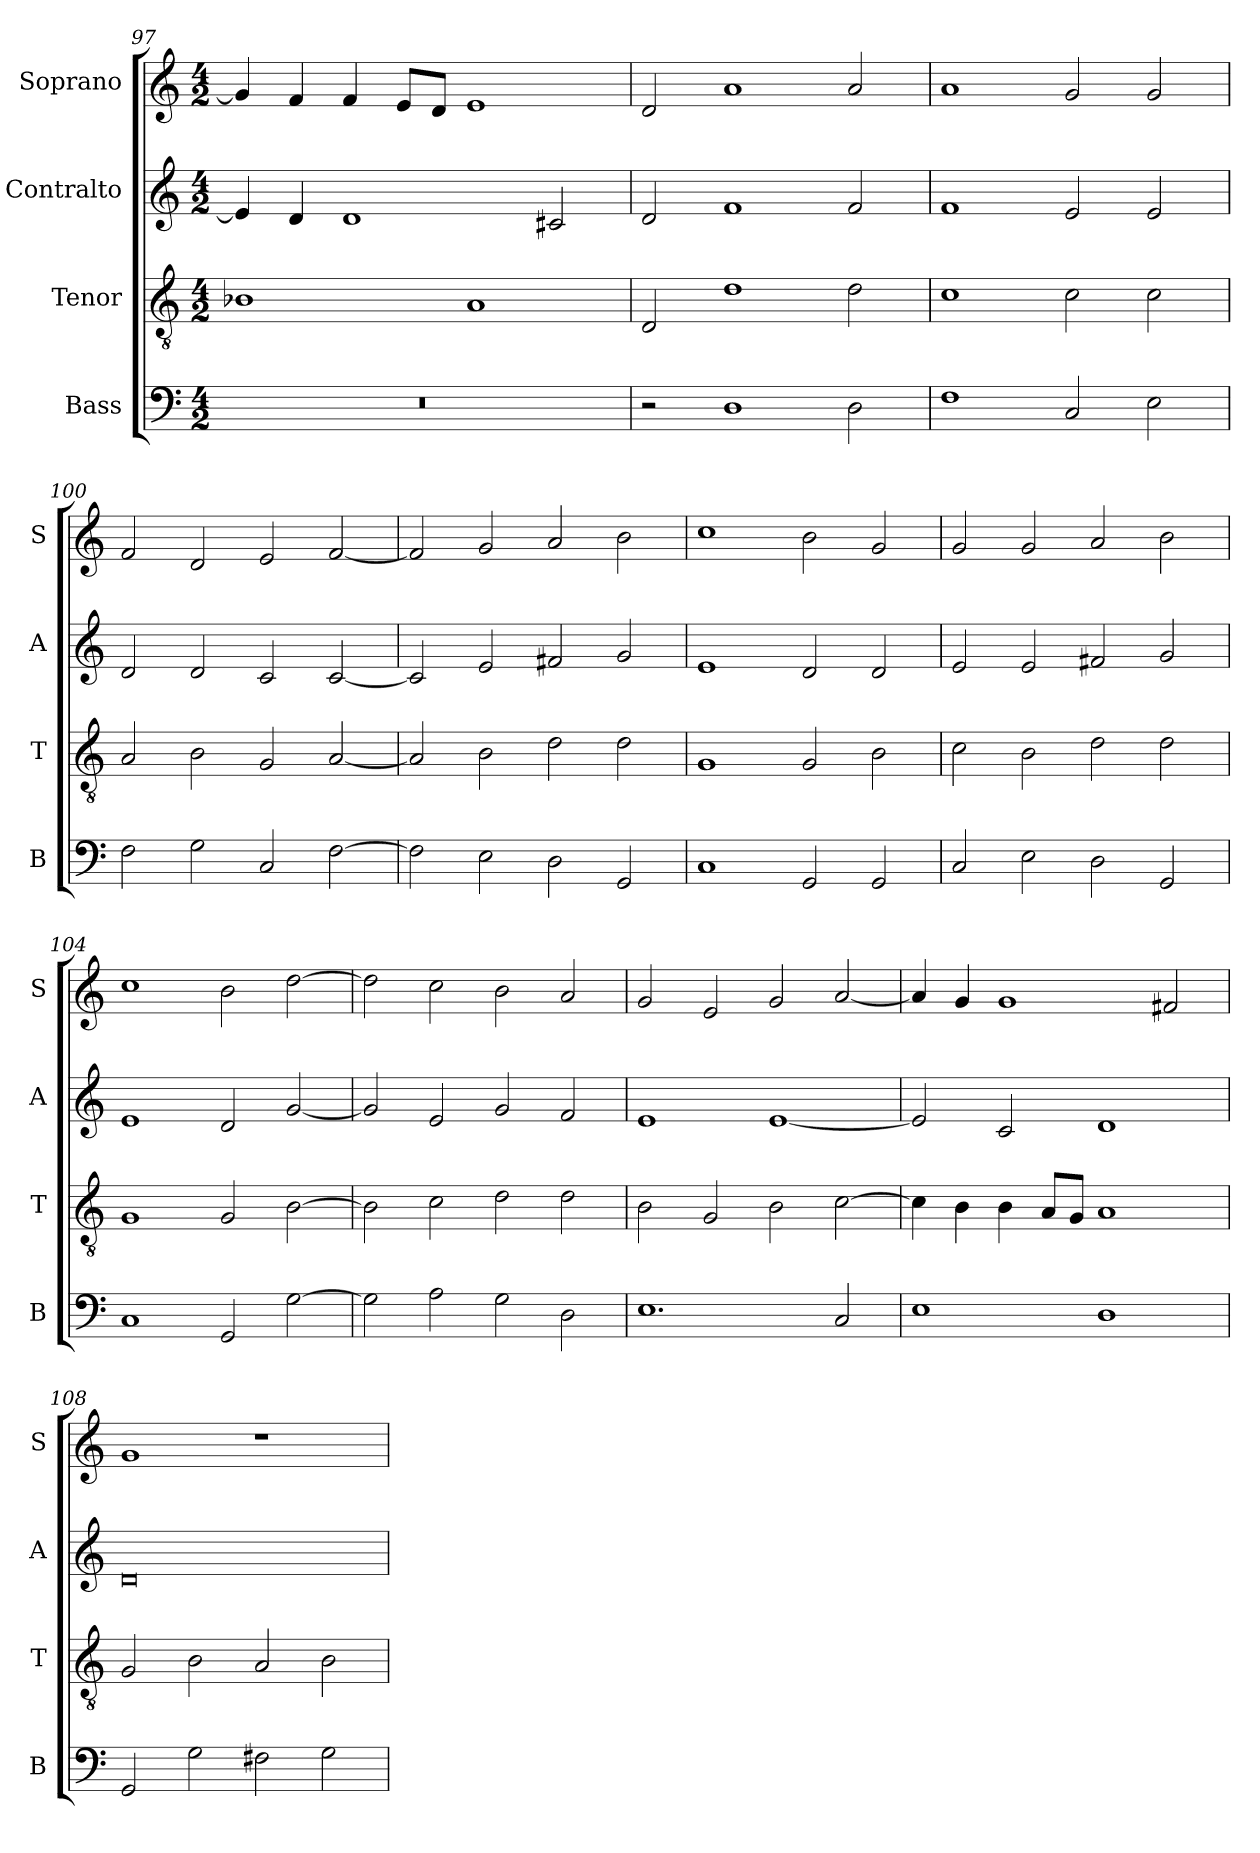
**kern	**kern	**kern	**kern
*part4	*part3	*part2	*part1
*staff4	*staff3	*staff2	*staff1
*I"Bass	*I"Tenor	*I"Contralto	*I"Soprano
*I'B	*I'T	*I'A	*I'S
*clefF4	*clefGv2	*clefG2	*clefG2
*k[]	*k[]	*k[]	*k[]
*G:mix	*G:mix	*G:mix	*G:mix
*M4/2	*M4/2	*M4/2	*M4/2
=97	=97	=97	=97
0r	1B-X	4e]	4g]
.	.	4d	4f
.	.	1d	4f
.	.	.	8e/L
.	.	.	8d/J
.	1A	.	1e
.	.	2c#X	.
=98	=98	=98	=98
2r	2D	2d	2d
1D	1d	1f	1a
2D	2d	2f	2a
=99	=99	=99	=99
1F	1c	1f	1a
2C	2c	2e	2g
2E	2c	2e	2g
=100	=100	=100	=100
2F	2A	2d	2f
2G	2B	2d	2d
2C	2G	2c	2e
[2F	[2A	[2c	[2f
=101	=101	=101	=101
2F]	2A]	2c]	2f]
2E	2B	2e	2g
2D	2d	2f#X	2a
2GG	2d	2g	2b
=102	=102	=102	=102
1C	1G	1e	1cc
2GG	2G	2d	2b
2GG	2B	2d	2g
=103	=103	=103	=103
2C	2c	2e	2g
2E	2B	2e	2g
2D	2d	2f#X	2a
2GG	2d	2g	2b
=104	=104	=104	=104
1C	1G	1e	1cc
2GG	2G	2d	2b
[2G	[2B	[2g	[2dd
=105	=105	=105	=105
2G]	2B]	2g]	2dd]
2A	2c	2e	2cc
2G	2d	2g	2b
2D	2d	2f	2a
=106	=106	=106	=106
1.E	2B	1e	2g
.	2G	.	2e
.	2B	[1e	2g
2C	[2c	.	[2a
=107	=107	=107	=107
1E	4c]	2e]	4a]
.	4B	.	4g
.	4B	2c	1g
.	8A/L	.	.
.	8G/J	.	.
1D	1A	1d	.
.	.	.	2f#X
=108	=108	=108	=108
2GG	2G	0d	1g
2G	2B	.	.
2F#X	2A	.	1r
2G	2B	.	.
=	=	=	=
*-	*-	*-	*-
